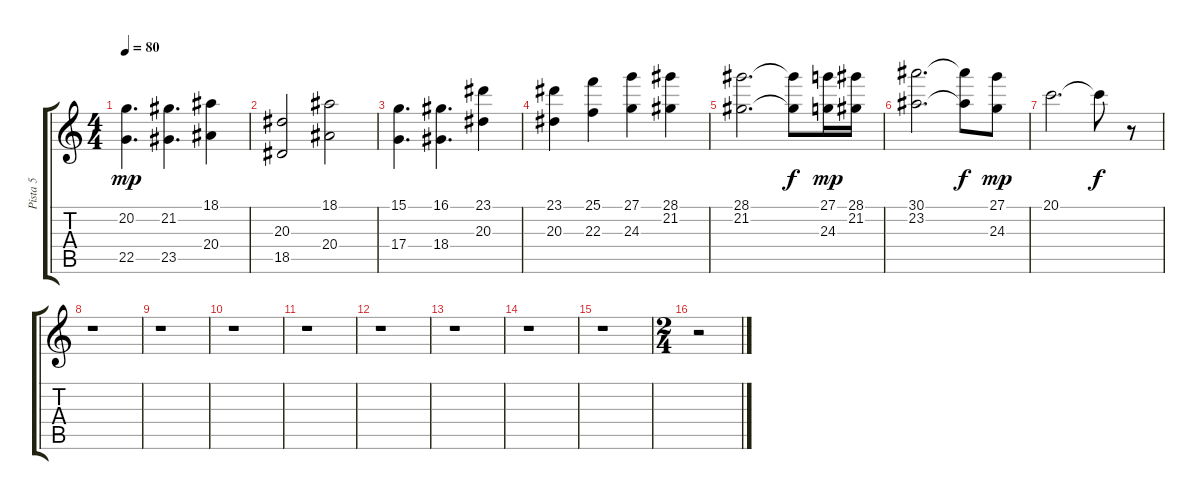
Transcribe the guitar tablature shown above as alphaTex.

\track ("Pista 5" "Pista 5") {instrument stringensemble2}
\staff {score tabs}
\tuning (E4 B3 G3 D3 A2 E2) {hide}
\ts (4 4)
\tempo 80
\clef g2
\ks c
(20.2 22.5).4{d dy mp} (21.2 23.5).4{d} (18.1 20.4).4 |
(20.3 18.5).2 (18.1 20.4).2 |
(15.1 17.4).4{d} (16.1 18.4).4{d} (23.1 20.3).4 |
(23.1 20.3).4 (25.1 22.3).4 (27.1 24.3).4 (28.1 21.2).4 |
(28.1 21.2).2{d} (28.1{t} 21.2{t}).8{dy f} (27.1 24.3).16{dy mp} (28.1 21.2).16 |
(30.1 23.2).2{d} (30.1{t} 23.2{t}).8{dy f} (27.1 24.3).8{dy mp} |
20.1.2{d} 20.1{t}.8{dy f} r.8 |
r.1 |
r.1 |
r.1 |
r.1 |
r.1 |
r.1 |
r.1 |
r.1 |
\ts (2 4)
r.2
